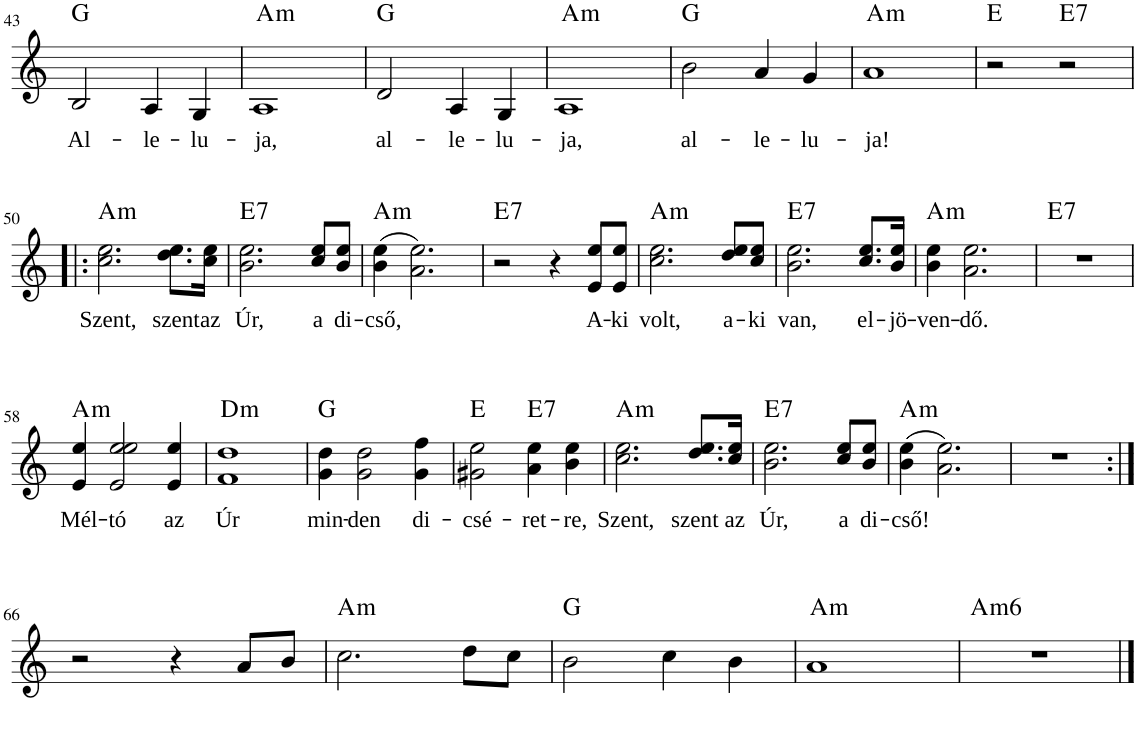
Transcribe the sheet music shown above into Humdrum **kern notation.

**kern	**text	**harte
*part1	*part1	*part1
*staff1	*staff1	*
*I"Voice	*	*
!!LO:PB:g=z
*clefG2	*	*
*k[]	*	*
*M4/4	*	*
=43	=43	=43
!	!LO:LY:b	!LO:H:kt=N.C.
2B/	Al-	N
!	!LO:LY:b	!
4A/	-le-	.
!	!LO:LY:b	!
4G/	-lu-	.
=44	=44	=44
!	!LO:LY:b	!LO:H:kt=m
1A	-ja,	A:min
=45	=45	=45
!	!LO:LY:b	!LO:H:kt=N.C.
2d/	al-	N
!	!LO:LY:b	!
4A/	-le-	.
!	!LO:LY:b	!
4G/	-lu-	.
=46	=46	=46
!	!LO:LY:b	!LO:H:kt=m
1A	-ja,	A:min
=47	=47	=47
!	!LO:LY:b	!LO:H:kt=N.C.
2b\	al-	N
!	!LO:LY:b	!
4a/	-le-	.
!	!LO:LY:b	!
4g/	-lu-	.
=48	=48	=48
!	!LO:LY:b	!LO:H:kt=m
1a	-ja!	A:min
=49	=49	=49
!	!	!LO:H:kt=N.C.
2r	.	N
!	!	!LO:H:kt=7
2r	.	E:7
!!LO:LB:g=z
=50!|:	=50!|:	=50!|:
!	!LO:LY:b	!LO:H:kt=m
2.cc\ 2.ee\	Szent,	A:min
!	!LO:LY:b	!
8.dd\ 8.ee\L	szent	.
!	!LO:LY:b	!
16cc\ 16ee\Jk	az	.
=51	=51	=51
!	!LO:LY:b	!LO:H:kt=7
2.b\ 2.ee\	Úr,	E:7
!	!LO:LY:b	!
8cc/ 8ee/L	a	.
!	!LO:LY:b	!
8b/ 8ee/J	di-	.
=52	=52	=52
!	!LO:LY:b	!LO:H:kt=m
(4b\ 4ee\	-cső,	A:min
2.a\ 2.ee\)	.	.
=53	=53	=53
!	!	!LO:H:kt=7
2r	.	E:7
4r	.	.
!	!LO:LY:b	!
8e/ 8ee/L	A-	.
!	!LO:LY:b	!
8e/ 8ee/J	-ki	.
=54	=54	=54
!	!LO:LY:b	!LO:H:kt=m
2.cc\ 2.ee\	volt,	A:min
!	!LO:LY:b	!
8dd/ 8ee/L	a-	.
!	!LO:LY:b	!
8cc/ 8ee/J	-ki	.
=55	=55	=55
!	!LO:LY:b	!LO:H:kt=7
2.b\ 2.ee\	van,	E:7
!	!LO:LY:b	!
8.cc/ 8.ee/L	el-	.
!	!LO:LY:b	!
16b/ 16ee/Jk	-jö-	.
=56	=56	=56
!	!LO:LY:b	!LO:H:kt=m
4b\ 4ee\	-ven-	A:min
!	!LO:LY:b	!
2.a\ 2.ee\	-dő.	.
=57	=57	=57
!	!	!LO:H:kt=7
1r	.	E:7
!!LO:LB:g=z
=58	=58	=58
!	!LO:LY:b	!LO:H:kt=m
4e/ 4ee/	Mél-	A:min
!	!LO:LY:b	!
2e/ 2ee/ 2ee/	-tó	.
!	!LO:LY:b	!
4e/ 4ee/	az	.
=59	=59	=59
!	!LO:LY:b	!LO:H:kt=m
1f 1dd	Úr	D:min
=60	=60	=60
!	!LO:LY:b	!LO:H:kt=N.C.
4g\ 4dd\	min-	N
!	!LO:LY:b	!
2g\ 2dd\	-den	.
!	!LO:LY:b	!
4g\ 4ff\	di-	.
=61	=61	=61
!	!LO:LY:b	!LO:H:kt=N.C.
2g#X\ 2ee\	-csé-	N
!	!LO:LY:b	!LO:H:kt=7
4a\ 4ee\	-ret-	E:7
!	!LO:LY:b	!
4b\ 4ee\	-re,	.
=62	=62	=62
!	!LO:LY:b	!LO:H:kt=m
2.cc\ 2.ee\	Szent,	A:min
!	!LO:LY:b	!
8.dd/ 8.ee/L	szent	.
!	!LO:LY:b	!
16cc/ 16ee/Jk	az	.
=63	=63	=63
!	!LO:LY:b	!LO:H:kt=7
2.b\ 2.ee\	Úr,	E:7
!	!LO:LY:b	!
8cc/ 8ee/L	a	.
!	!LO:LY:b	!
8b/ 8ee/J	di-	.
=64	=64	=64
!	!LO:LY:b	!LO:H:kt=m
(4b\ 4ee\	-cső!	A:min
2.a\ 2.ee\)	.	.
=65	=65	=65
1r	.	.
!!LO:LB:g=z
=66:|!	=66:|!	=66:|!
2r	.	.
4r	.	.
8a/L	.	.
8b/J	.	.
=67	=67	=67
!	!	!LO:H:kt=m
2.cc\	.	A:min
8dd\L	.	.
8cc\J	.	.
=68	=68	=68
!	!	!LO:H:kt=N.C.
2b\	.	N
4cc\	.	.
4b\	.	.
=69	=69	=69
!	!	!LO:H:kt=m
1a	.	A:min
=70	=70	=70
!	!	!LO:H:kt=m6
1r	.	A:min6
==	==	==
*-	*-	*-
